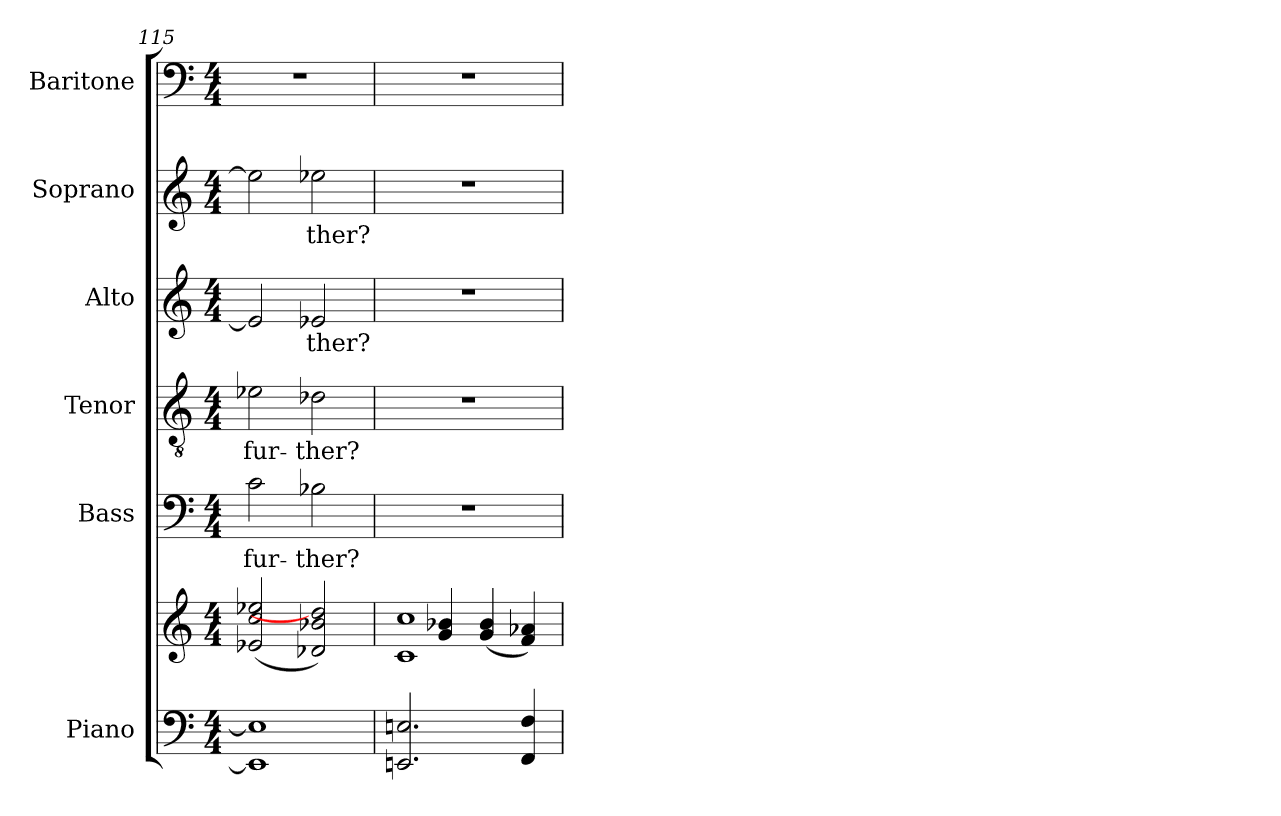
**kern	**kern	**kern	**text	**kern	**text	**kern	**text	**kern	**text	**kern
*part6	*part6	*part5	*part5	*part4	*part4	*part3	*part3	*part2	*part2	*part1
*staff7	*staff6	*staff5	*staff5	*staff4	*staff4	*staff3	*staff3	*staff2	*staff2	*staff1
*I"Piano	*	*I"Bass	*	*I"Tenor	*	*I"Alto	*	*I"Soprano	*	*I"Baritone
*	*	*I'B	*	*I'T	*	*I'A	*	*I'S	*	*
*clefF4	*clefG2	*clefF4	*	*clefGv2	*	*clefG2	*	*clefG2	*	*clefF4
*k[]	*k[]	*k[]	*	*k[]	*	*k[]	*	*k[]	*	*k[]
*M4/4	*M4/4	*M4/4	*	*M4/4	*	*M4/4	*	*M4/4	*	*M4/4
=115	=115	=115	=115	=115	=115	=115	=115	=115	=115	=115
*	*^	*	*	*	*	*	*	*	*	*
!	!	!	!	!LO:LY:b	!	!LO:LY:b	!	!	!	!	!
1EE-] 1E-]	(>2e-X/ 2cc/ 2ee-X/	2ryy	2c\	fur-	2e-X\	fur-	2e-/]	.	2ee-\]	.	1r
!	!	!	!	!LO:LY:b	!	!LO:LY:b	!	!LO:LY:b	!	!LO:LY:b	!
.	2d-X/ 2b-X/ 2dd-/])	2ryy	2B-X\	-ther?	2d-X\	-ther?	2e-X/	ther?	2ee-X\	ther?	.
=116	=116	=116	=116	=116	=116	=116	=116	=116	=116	=116	=116
2.EEni/ 2.Eni/	1c 1cc	4ryy	1r	.	1r	.	1r	.	1r	.	1r
.	.	4g/ 4b-X/	.	.	.	.	.	.	.	.	.
.	.	(<4g/ 4b-/	.	.	.	.	.	.	.	.	.
4FF/ 4F/	.	4f/ 4a-X/)	.	.	.	.	.	.	.	.	.
*	*v	*v	*	*	*	*	*	*	*	*	*
=	=	=	=	=	=	=	=	=	=	=
*-	*-	*-	*-	*-	*-	*-	*-	*-	*-	*-
